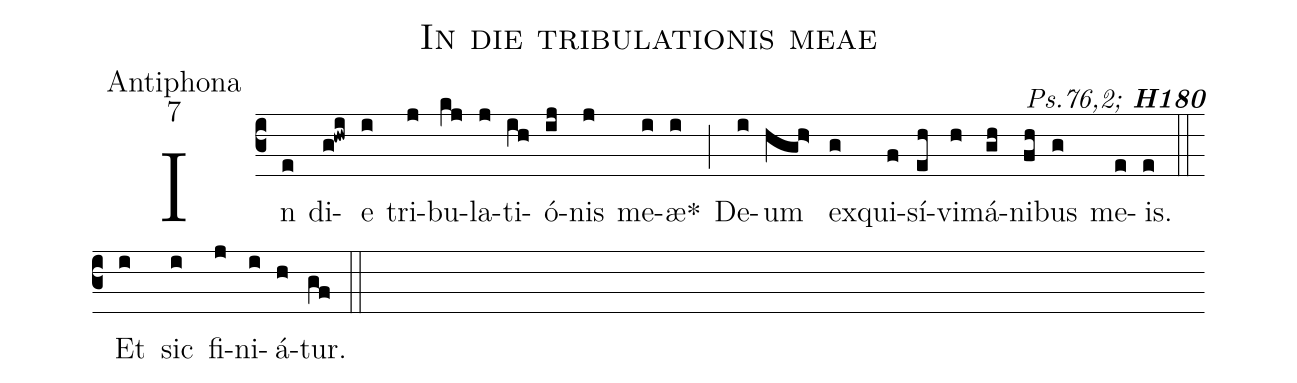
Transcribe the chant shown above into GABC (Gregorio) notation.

name:In die tribulationis meae;
office-part:Antiphona;
mode:7;
commentary: {\itshape\mdseries Ps.76,2;\/} {\bfseries H180};
%%
(c3) In(e) di(g!hwi)e(i) tri(j)bu(kj)la(j)ti(ih)ó(ij)nis(j) me(i)æ<sp>*</sp>(i) (;)
De(i)um(hgh>) ex(g)qui(f)sí(eh)vi(h)má(gh)ni(fh)bus(g) me(e)is.(e)
<eu> (::) Et(i) sic(i) fi(j)ni(i)á(h)tur.(gf) </eu> (::)
